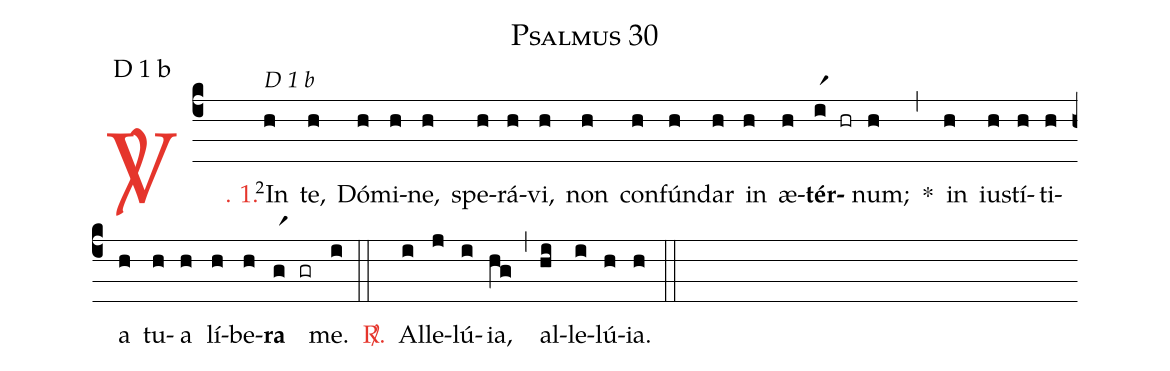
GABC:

name: Psalmus 30;
mode: D 1 b;
%%
(c4)

<c><sp>V/</sp>. 1.</c>() <v>\VSup{2}</v>In(h[alt:D 1 b]) te,(h) Dó(h)mi(h)ne,(h) spe(h)rá(h)vi,(h) non(h) con(h)fún(h)dar(h) in(h) æ(h)<b>tér</b>(ir1 hr)num;(h) *(,) in(h) iu(h)stí(h)ti(h)a(h) tu(h)a(h) lí(h)be(h)<b>ra</b>(gr1 gr) me.(i) (::)

<nlba><c><sp>R/</sp>.</c>() Al</nlba>(i)le(j)lú(i)ia,(hg) (,) al(hi)le(i)lú(h)ia.(h) (::)
